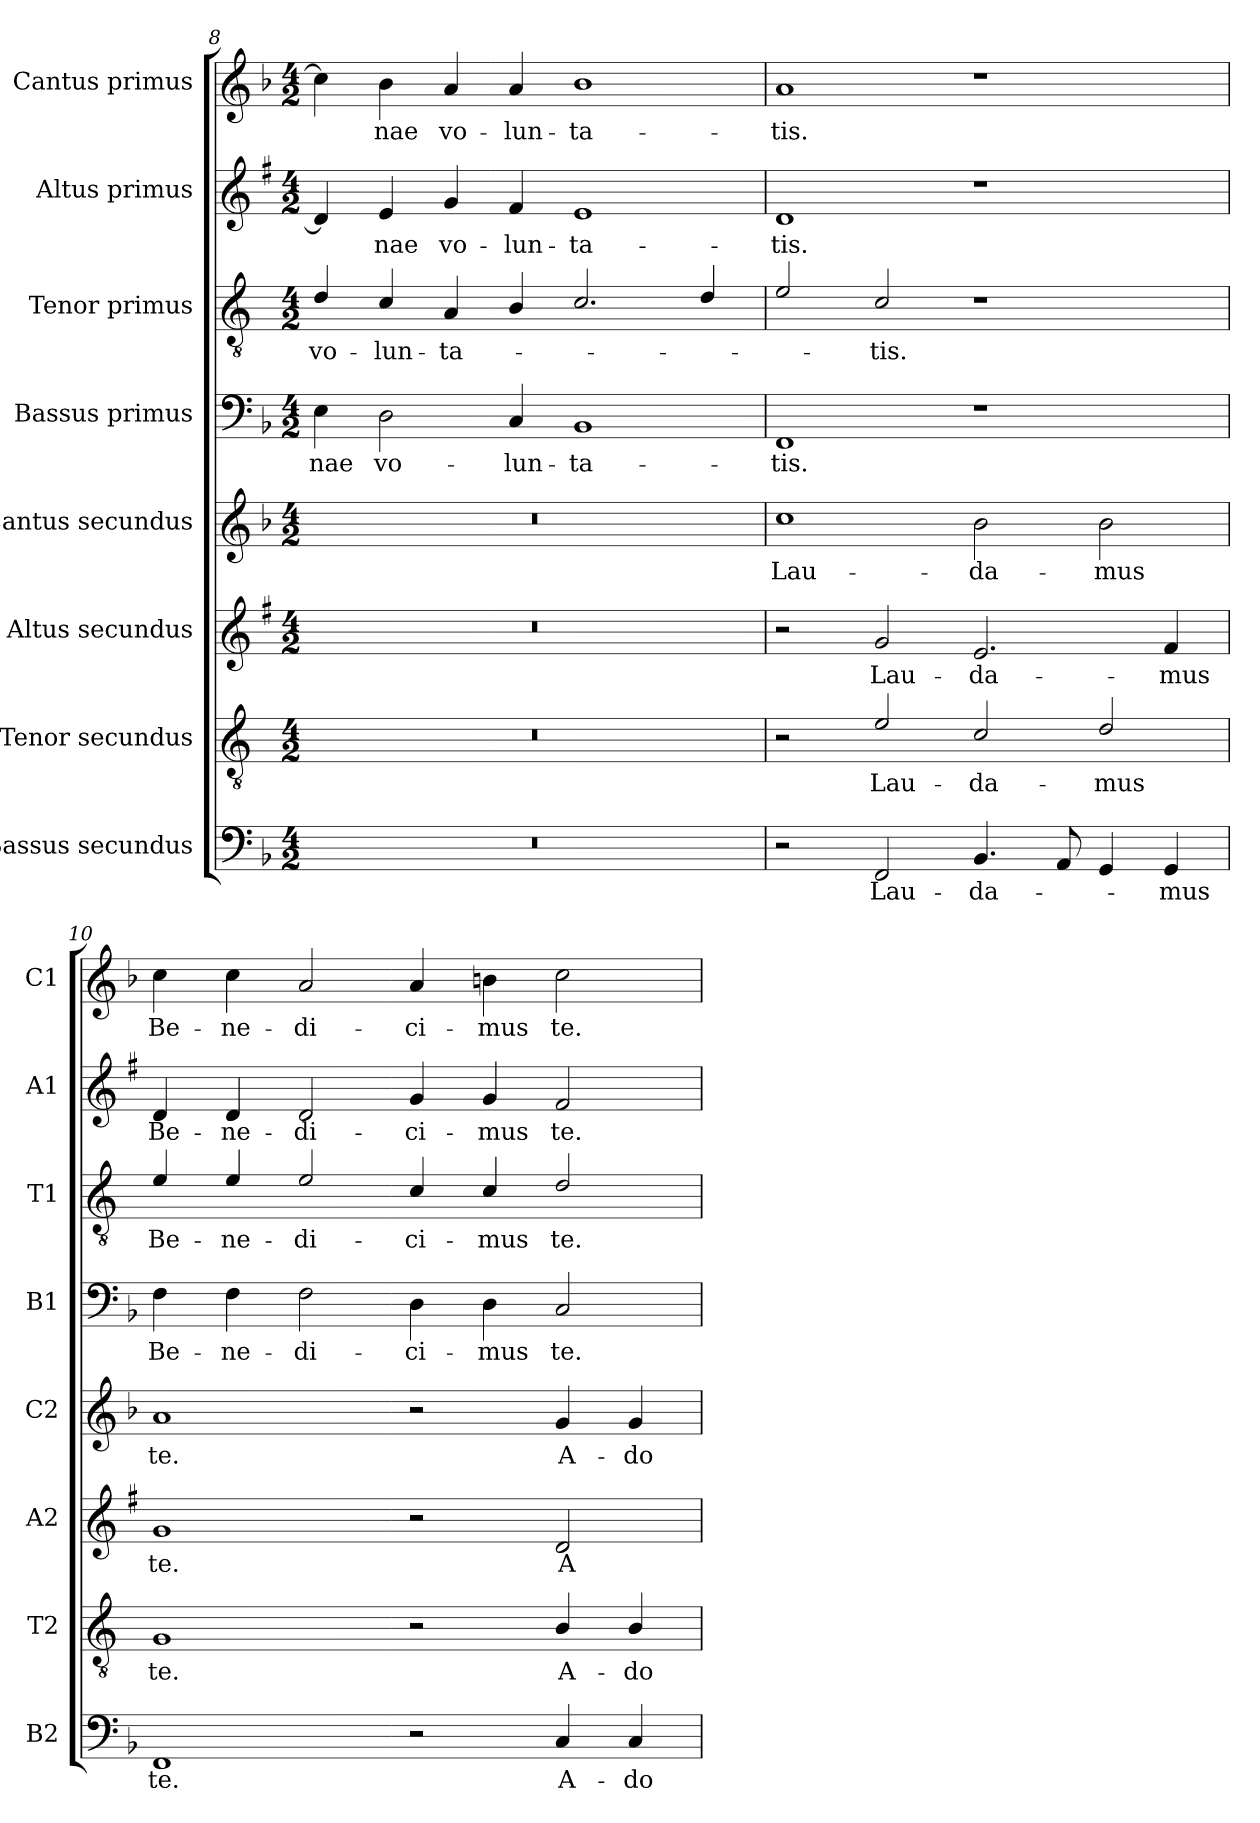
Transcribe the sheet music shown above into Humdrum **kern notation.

**kern	**text	**kern	**text	**kern	**text	**kern	**text	**kern	**text	**kern	**text	**kern	**text	**kern	**text
*part8	*part8	*part7	*part7	*part6	*part6	*part5	*part5	*part4	*part4	*part3	*part3	*part2	*part2	*part1	*part1
*staff8	*staff8	*staff7	*staff7	*staff6	*staff6	*staff5	*staff5	*staff4	*staff4	*staff3	*staff3	*staff2	*staff2	*staff1	*staff1
*I"Bassus secundus	*	*I"Tenor secundus	*	*I"Altus secundus	*	*I"Cantus secundus	*	*I"Bassus primus	*	*I"Tenor primus	*	*I"Altus primus	*	*I"Cantus primus	*
*I'B2	*	*I'T2	*	*I'A2	*	*I'C2	*	*I'B1	*	*I'T1	*	*I'A1	*	*I'C1	*
!!LO:PB:g=z
*clefF4	*	*clefGv2	*	*clefG2	*	*clefG2	*	*clefF4	*	*clefGv2	*	*clefG2	*	*clefG2	*
*	*	*ITrd4c7	*	*ITrd1c2	*	*	*	*	*	*ITrd4c7	*	*ITrd1c2	*	*	*
*k[b-]	*	*k[b-]	*	*k[b-]	*	*k[b-]	*	*k[b-]	*	*k[b-]	*	*k[b-]	*	*k[b-]	*
*F:	*	*F:	*	*F:	*	*F:	*	*F:	*	*F:	*	*F:	*	*F:	*
*M4/2	*	*M4/2	*	*M4/2	*	*M4/2	*	*M4/2	*	*M4/2	*	*M4/2	*	*M4/2	*
=8	=8	=8	=8	=8	=8	=8	=8	=8	=8	=8	=8	=8	=8	=8	=8
!	!	!	!	!	!	!	!	!	!LO:LY:b	!	!LO:LY:b	!	!	!	!
0r	.	0r	.	0r	.	0r	.	4E\	-nae	4G/	vo-	4c/]	.	4cc\]	.
!	!	!	!	!	!	!	!	!	!LO:LY:b	!	!LO:LY:b	!	!LO:LY:b	!	!LO:LY:b
.	.	.	.	.	.	.	.	2D\	vo-	4F/	-lun-	4d/	-nae	4b-\	-nae
!	!	!	!	!	!	!	!	!	!	!	!LO:LY:b	!	!LO:LY:b	!	!LO:LY:b
.	.	.	.	.	.	.	.	.	.	4D/	-ta-	4f/	vo-	4a/	vo-
!	!	!	!	!	!	!	!	!	!LO:LY:b	!	!	!	!LO:LY:b	!	!LO:LY:b
.	.	.	.	.	.	.	.	4C/	-lun-	4E/	.	4e/	-lun-	4a/	-lun-
!	!	!	!	!	!	!	!	!	!LO:LY:b	!	!	!	!LO:LY:b	!	!LO:LY:b
.	.	.	.	.	.	.	.	1BB-	-ta-	2.F/	.	1d	-ta-	1b-	-ta-
.	.	.	.	.	.	.	.	.	.	4G/	.	.	.	.	.
=9	=9	=9	=9	=9	=9	=9	=9	=9	=9	=9	=9	=9	=9	=9	=9
!	!	!	!	!	!	!	!LO:LY:b	!	!LO:LY:b	!	!	!	!LO:LY:b	!	!LO:LY:b
2r	.	2r	.	2r	.	1cc	Lau-	1FF	-tis.	2A/	.	1c	-tis.	1a	-tis.
!	!LO:LY:b	!	!LO:LY:b	!	!LO:LY:b	!	!	!	!	!	!LO:LY:b	!	!	!	!
2FF/	Lau-	2A/	Lau-	2f/	Lau-	.	.	.	.	2F/	-tis.	.	.	.	.
!	!LO:LY:b	!	!LO:LY:b	!	!LO:LY:b	!	!LO:LY:b	!	!	!	!	!	!	!	!
4.BB-/	-da-	2F/	-da-	2.d/	-da-	2b-\	-da-	1r	.	1r	.	1r	.	1r	.
8AA/	.	.	.	.	.	.	.	.	.	.	.	.	.	.	.
!	!	!	!LO:LY:b	!	!	!	!LO:LY:b	!	!	!	!	!	!	!	!
4GG/	.	2G/	-mus	.	.	2b-\	-mus	.	.	.	.	.	.	.	.
!	!LO:LY:b	!	!	!	!LO:LY:b	!	!	!	!	!	!	!	!	!	!
4GG/	-mus	.	.	4e/	-mus	.	.	.	.	.	.	.	.	.	.
=10	=10	=10	=10	=10	=10	=10	=10	=10	=10	=10	=10	=10	=10	=10	=10
!	!LO:LY:b	!	!LO:LY:b	!	!LO:LY:b	!	!LO:LY:b	!	!LO:LY:b	!	!LO:LY:b	!	!LO:LY:b	!	!LO:LY:b
1FF	te.	1C	te.	1f	te.	1a	te.	4F\	Be-	4A/	Be-	4c/	Be-	4cc\	Be-
!	!	!	!	!	!	!	!	!	!LO:LY:b	!	!LO:LY:b	!	!LO:LY:b	!	!LO:LY:b
.	.	.	.	.	.	.	.	4F\	-ne-	4A/	-ne-	4c/	-ne-	4cc\	-ne-
!	!	!	!	!	!	!	!	!	!LO:LY:b	!	!LO:LY:b	!	!LO:LY:b	!	!LO:LY:b
.	.	.	.	.	.	.	.	2F\	-di-	2A/	-di-	2c/	-di-	2a/	-di-
!	!	!	!	!	!	!	!	!	!LO:LY:b	!	!LO:LY:b	!	!LO:LY:b	!	!LO:LY:b
2r	.	2r	.	2r	.	2r	.	4D\	-ci-	4F/	-ci-	4f/	-ci-	4a/	-ci-
!	!	!	!	!	!	!	!	!	!LO:LY:b	!	!LO:LY:b	!	!LO:LY:b	!	!LO:LY:b
.	.	.	.	.	.	.	.	4D\	-mus	4F/	-mus	4f/	-mus	4bn\	-mus
!	!LO:LY:b	!	!LO:LY:b	!	!LO:LY:b	!	!LO:LY:b	!	!LO:LY:b	!	!LO:LY:b	!	!LO:LY:b	!	!LO:LY:b
4C/	A-	4E/	A-	2c/	A-	4g/	A-	2C/	te.	2G/	te.	2e/	te.	2cc\	te.
!	!LO:LY:b	!	!LO:LY:b	!	!	!	!LO:LY:b	!	!	!	!	!	!	!	!
4C/	-do-	4E/	-do-	.	.	4g/	-do-	.	.	.	.	.	.	.	.
=	=	=	=	=	=	=	=	=	=	=	=	=	=	=	=
*-	*-	*-	*-	*-	*-	*-	*-	*-	*-	*-	*-	*-	*-	*-	*-
